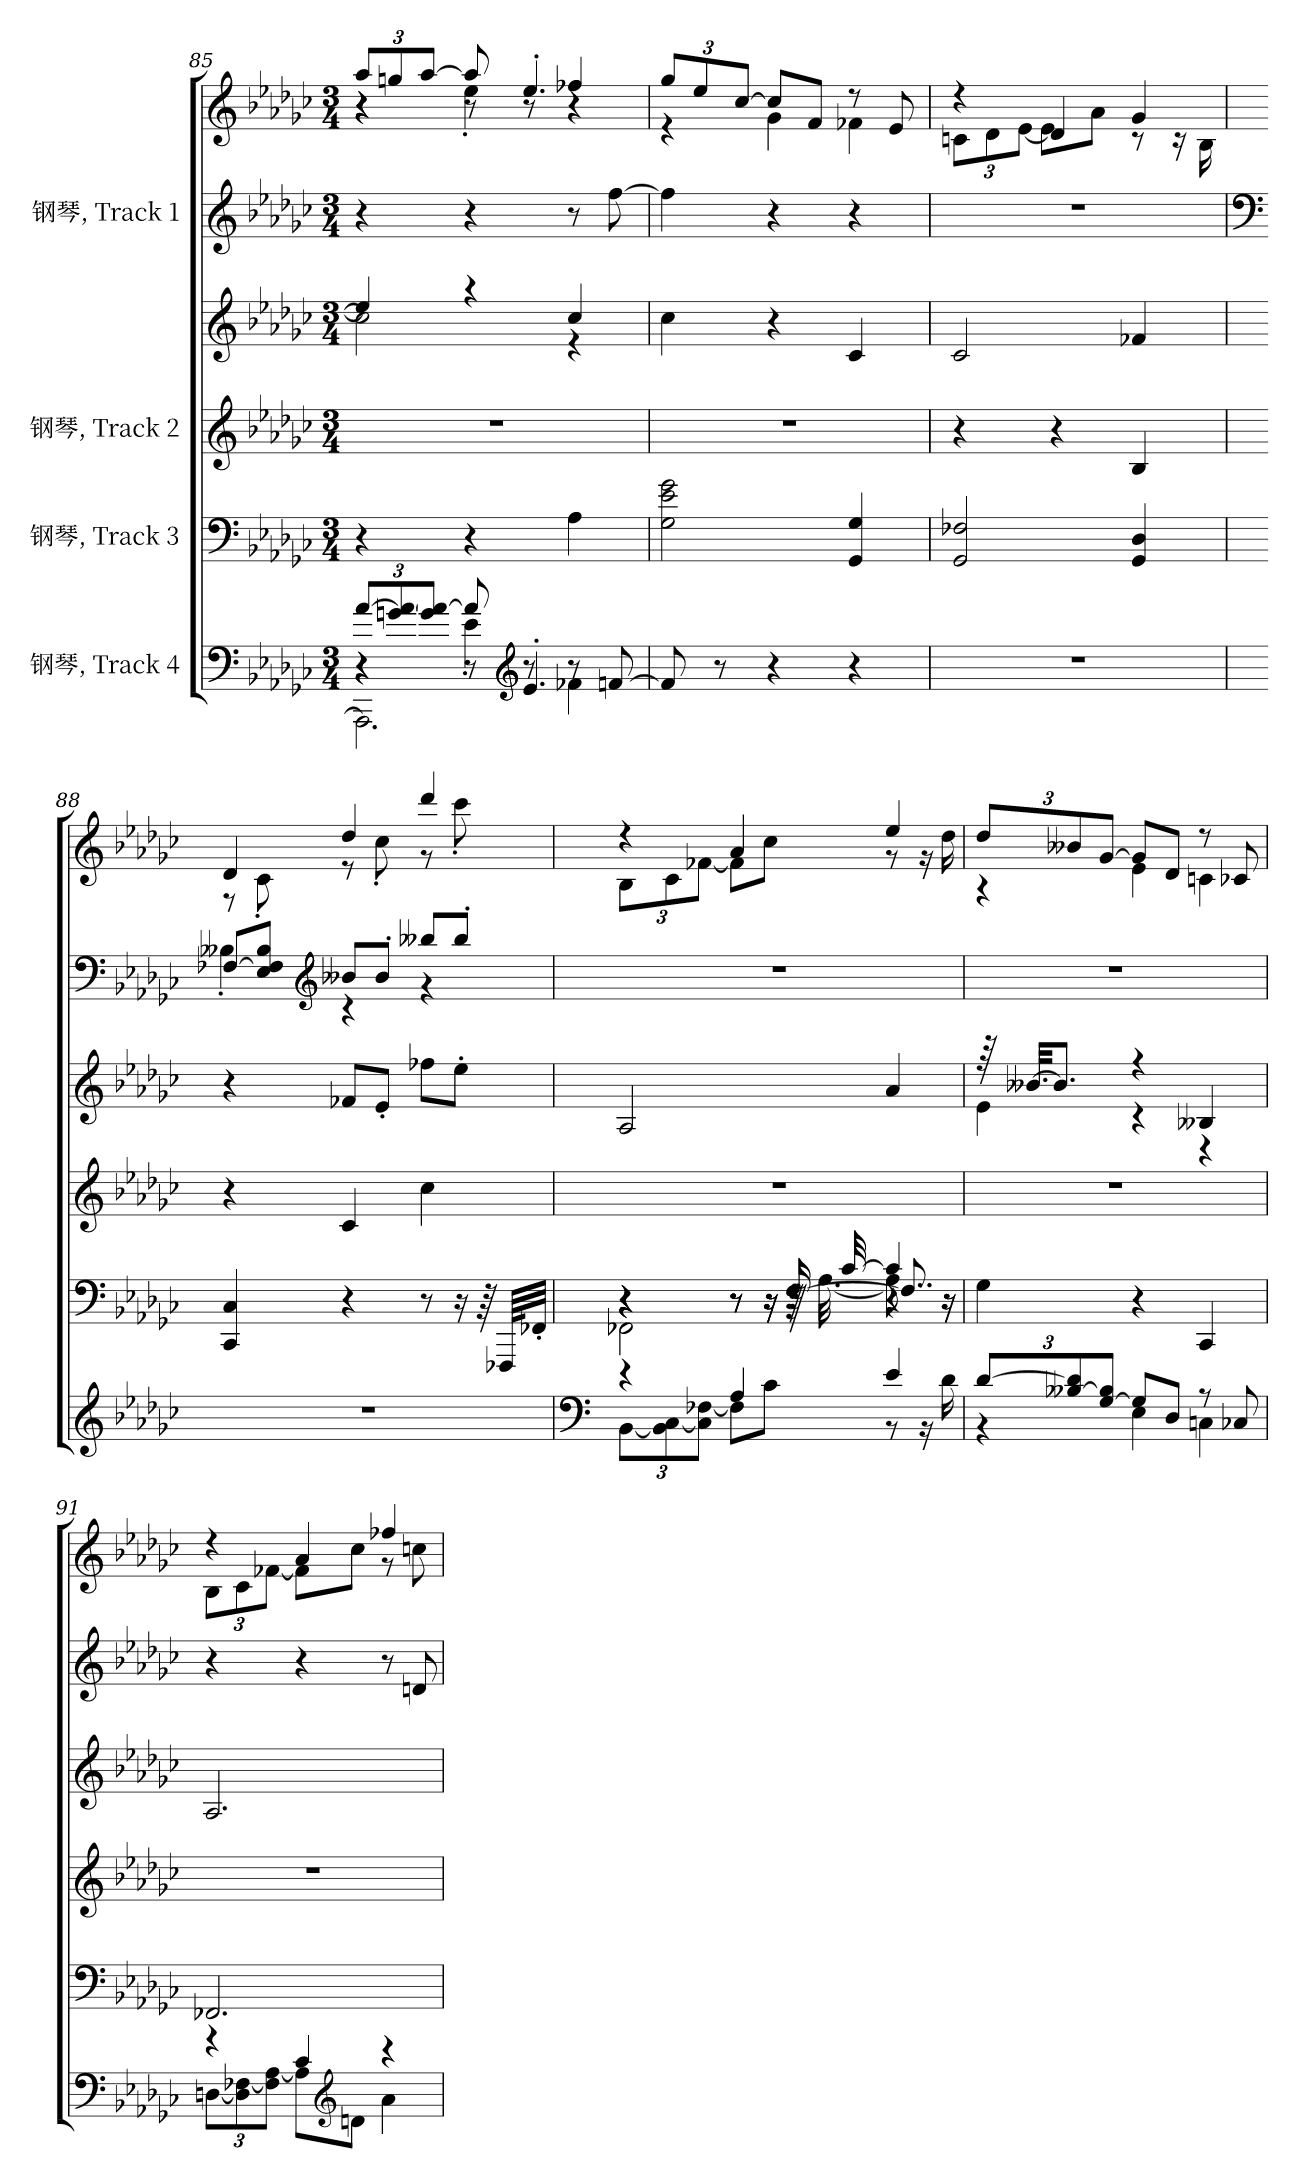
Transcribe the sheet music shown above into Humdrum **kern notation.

**kern	**kern	**kern	**kern	**kern	**kern
*part4	*part3	*part2	*part2	*part1	*part1
*staff6	*staff5	*staff4	*staff3	*staff2	*staff1
*I"钢琴, Track 4	*I"钢琴, Track 3	*I"钢琴, Track 2	*	*I"钢琴, Track 1	*
*clefF4	*clefF4	*clefG2	*clefG2	*clefG2	*clefG2
*k[b-e-a-d-g-c-]	*k[b-e-a-d-g-c-]	*k[b-e-a-d-g-c-]	*k[b-e-a-d-g-c-]	*k[b-e-a-d-g-c-]	*k[b-e-a-d-g-c-]
*M3/4	*M3/4	*M3/4	*M3/4	*M3/4	*M3/4
*Xbrackettup	*	*	*	*	*Xbrackettup
=85	=85	=85	=85	=85	=85
*^	*	*	*^	*	*^
*	*^	*	*	*	*	*	*	*^
*	*	*^	*	*	*	*	*	*	*	*
[12a-/L	4r	4r	2.AAA-\]	4r	2.r	4ee-/]	2cc-\]	4r	12aa-/L	4r	4r
[12gn/ 12a-/]	.	.	.	.	.	.	.	.	12ggn/	.	.
12g/] [12a-/J	.	.	.	.	.	.	.	.	[12aa-/J	.	.
8a-/]	4e-'\	8r	.	4r	.	4r	.	4r	8aa-/]	4ee-'\	8r
*clefG2	*	*	*	*	*	*	*	*	*	*	*
8r	.	4.e-'/	.	.	.	.	.	.	8r	.	4.ee-'/
8r	4f-X\	.	.	4A-\	.	4cc-/	4r	8r	4ff-X/	4r	.
[8fn/	.	.	.	.	.	.	.	[8ff\	.	.	.
*v	*v	*v	*v	*	*	*v	*v	*	*	*v	*v
=86	=86	=86	=86	=86	=86	=86
8f/]	2G-\ 2e-\ 2g-\	2.r	4cc-\	4ff\]	12gg-/L	4r
.	.	.	.	.	12ee-/	.
8r	.	.	.	.	.	.
.	.	.	.	.	[12cc-/J	.
4r	.	.	4r	4r	8cc-/L]	4g-\
.	.	.	.	.	8f/J	.
4r	4GG-/ 4G-/	.	4c-/	4r	8r	4f-X\
.	.	.	.	.	8e-/	.
!!LO:PB:g=z	!!
=87	=87	=87	=87	=87	=87	=87
2.r	2GG-/ 2F-X/	4r	2c-/	2.r	4r	12cn\L
.	.	.	.	.	.	12d-\
.	.	.	.	.	.	[12e-\J
.	.	4r	.	.	4d-/	8e-\L]
.	.	.	.	.	.	8a-\J
.	4GG-/ 4D-/	4B-/	4f-X/	.	4g-/	8r
.	.	.	.	.	.	16r
.	.	.	.	.	.	16B-\
=88	=88	=88	=88	=88	=88	=88
*	*	*	*	*clefF4	*	*
*	*	*	*	*^	*	*
2.r	4CC-/ 4C-/	4r	4r	[8F-X/L	4B--X'\	4d-/	8r
.	.	.	.	8E-/ 8F-/] 8B--/J	.	.	8c-'\
*	*	*	*	*clefG2	*	*	*
.	4r	4c-/	8f-X/L	8b--X/L	4r	4dd-/	8r
.	.	.	8e-'/J	8b--'/J	.	.	8cc-'\
.	8r	4cc-\	8ff-X\L	8bb--X/L	4r	4ddd-/	8r
.	16r	.	8ee-'\J	8bb--'/J	.	.	8ccc-'\
.	64r	.	.	.	.	.	.
.	64FFF-X/KLLL	.	.	.	.	.	.
.	32FF-X'/JJJ	.	.	.	.	.	.
*	*	*	*	*v	*v	*	*
!!LO:LB:g=z	!!
=89	=89	=89	=89	=89	=89	=89
*clefF4	*	*	*	*	*	*
*^	*^	*	*	*	*	*
*	*	*	*^	*	*	*	*	*
*	*	*	*	*^	*	*	*	*	*
4r	[12BB-\L	4r	4r	4r	2FF-X\	2.r	2A-/	2.r	4r	12B-\L
.	12BB-\] [12C-\	.	.	.	.	.	.	.	.	12c-\
.	12C-\] [12F-X\J	.	.	.	.	.	.	.	.	[12f-X\J
4A-/	8F-\L]	8r	8r	8r	.	.	.	.	4a-/	8f-\L]
.	8c-\J	16r	16r	16r	.	.	.	.	.	8cc-\J
.	.	32r	64r	[16F/	.	.	.	.	.	.
.	.	.	[32.A-\	.	.	.	.	.	.	.
.	.	[32c-/	.	.	.	.	.	.	.	.
4e-/	8r	4c-/]	8.A-\]	8.F/]	4r	.	4a-/	.	4ee-/	8r
.	16r	.	.	.	.	.	.	.	.	16r
.	16d-\	.	16r	16r	.	.	.	.	.	16dd-\
*	*	*v	*v	*v	*v	*	*	*	*	*
=90	=90	=90	=90	=90	=90	=90	=90
*	*	*	*	*^	*	*	*
[12d-/L	4r	4G-\	2.r	64r	4e-\	2.r	12dd-/L	4r
.	.	.	.	[32.b--X/KKL	.	.	.	.
.	.	.	.	8.b--/J]	.	.	.	.
[12B--X/ 12d-/]	.	.	.	.	.	.	12b--X/	.
[12G-/ 12B--/]J	.	.	.	.	.	.	[12g-/J	.
8G-/L]	4E-\	4r	.	4r	4r	.	8g-/L]	4e-\
8D-/J	.	.	.	.	.	.	8d-/J	.
8r	4Cn\	4CC-/	.	4B--X/	4r	.	8r	4cn\
8C-X/	.	.	.	.	.	.	8c-X/	.
*	*	*	*	*v	*v	*	*	*
!!LO:PB:g=z	!!
=91	=91	=91	=91	=91	=91	=91	=91
4r	[12Dn\L	2.FF-X/	2.r	2.A-/	4r	4r	12B-\L
.	12D\] [12F-X\	.	.	.	.	.	12c-\
.	12F-\] [12A-\J	.	.	.	.	.	[12f-X\J
4c-/	8A-\L]	.	.	.	4r	4a-/	8f-\L]
*clefG2	*	*	*	*	*	*	*
.	8dn\J	.	.	.	.	.	8cc-\J
4r	4a-\	.	.	.	8r	4ff-X/	8r
.	.	.	.	.	8dn/	.	8ccn\
*v	*v	*	*	*	*	*v	*v
=	=	=	=	=	=
*-	*-	*-	*-	*-	*-
